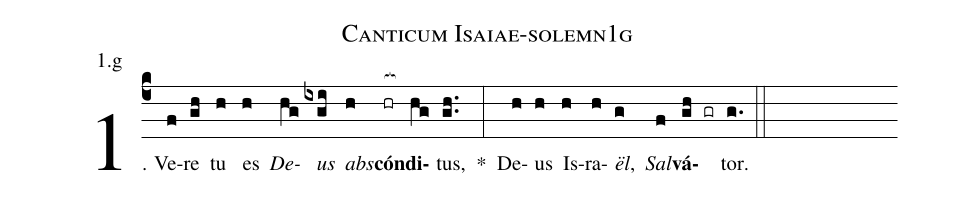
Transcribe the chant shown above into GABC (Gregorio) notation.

name: Canticum Isaiae-solemn1g;
annotation: 1.g;
%%
(c4)1. Ve(f)re(gh) tu(h) es(h) <i>De</i>(hg)<i>us</i>(ixgi) <i>abs</i>(h)<b>cón</b>(hr[ocb:1{])<b>di</b>(hg[ocb:0}])tus,(gh..) *(:) De(h)us(h) Is(h)ra(h)<i>ël</i>,(g) <i>Sal</i>(f)<b>vá</b>(gh gr)tor.(g.) (::)
